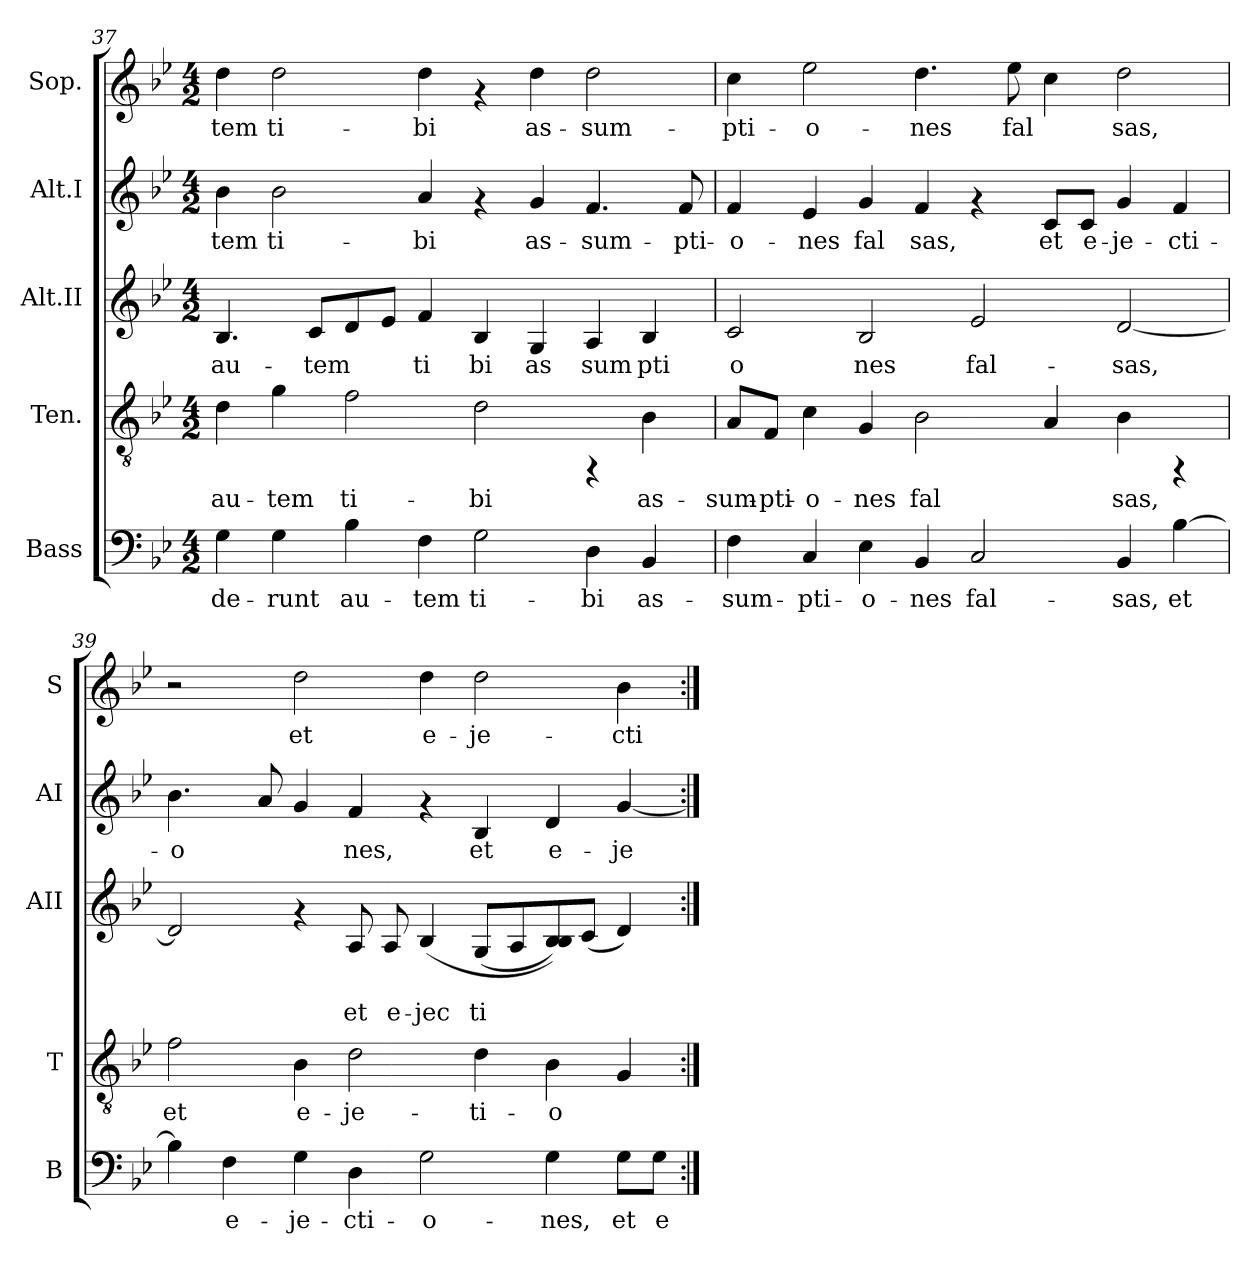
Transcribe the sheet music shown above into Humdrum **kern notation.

**kern	**text	**kern	**text	**kern	**text	**text	**kern	**text	**kern	**text
*part5	*part5	*part4	*part4	*part3	*part3	*part3	*part2	*part2	*part1	*part1
*staff5	*staff5	*staff4	*staff4	*staff3	*staff3	*staff3	*staff2	*staff2	*staff1	*staff1
*I"Bass	*	*I"Ten.	*	*I"Alt.II	*	*	*I"Alt.I	*	*I"Sop.	*
*I'B	*	*I'T	*	*I'AII	*	*	*I'AI	*	*I'S	*
*clefF4	*	*clefGv2	*	*clefG2	*	*	*clefG2	*	*clefG2	*
*k[b-e-]	*	*k[b-e-]	*	*k[b-e-]	*	*	*k[b-e-]	*	*k[b-e-]	*
*B-:	*	*B-:	*	*B-:	*	*	*B-:	*	*B-:	*
*M4/2	*	*M4/2	*	*M4/2	*	*	*M4/2	*	*M4/2	*
=37	=37	=37	=37	=37	=37	=37	=37	=37	=37	=37
!	!LO:LY:b:cj	!	!LO:LY:b:cj	!	!LO:LY:b:cj	!	!	!LO:LY:b:cj	!	!LO:LY:b:cj
4G\	-de-	4d\	au-	4.B-/	au-	.	4b-\	-tem	4dd\	-tem
!	!LO:LY:b:cj	!	!LO:LY:b:cj	!	!	!	!	!LO:LY:b:cj	!	!LO:LY:b:cj
4G\	-runt	4g\	-tem	.	.	.	2b-\	ti-	2dd\	ti-
!	!	!	!	!	!LO:LY:b:cj	!	!	!	!	!
.	.	.	.	8c/L	-tem-	.	.	.	.	.
!	!LO:LY:b:cj	!	!LO:LY:b:cj	!	!LO:LY:b:cj	!	!	!	!	!
4B-\	au-	2f\	ti-	8d/	--	.	.	.	.	.
!	!	!	!	!	!LO:LY:b:cj	!	!	!	!	!
.	.	.	.	8e-/J	--	.	.	.	.	.
!	!LO:LY:b:cj	!	!	!	!LO:LY:b:cj	!	!	!LO:LY:b:cj	!	!LO:LY:b:cj
4F\	-tem	.	.	4f/	-ti	.	4a/	-bi	4dd\	-bi
!	!LO:LY:b:cj	!	!LO:LY:b:cj	!	!LO:LY:b:cj	!	!	!	!	!
2G\	ti-	2d\	-bi	4B-/	bi	.	4rf	.	4rf	.
!	!	!	!	!	!LO:LY:b:cj	!	!	!LO:LY:b:cj	!	!LO:LY:b:cj
.	.	.	.	4G/	as	.	4g/	as-	4dd\	as-
!	!LO:LY:b:cj	!	!	!	!LO:LY:b:cj	!	!	!LO:LY:b:cj	!	!LO:LY:b:cj
4D\	-bi	4rFF	.	4A/	sum	.	4.f/	-sum-	2dd\	-sum-
!	!LO:LY:b:cj	!	!LO:LY:b:cj	!	!LO:LY:b:cj	!	!	!	!	!
4BB-/	as-	4B-\	as-	4B-/	pti	.	.	.	.	.
!	!	!	!	!	!	!	!	!LO:LY:b:cj	!	!
.	.	.	.	.	.	.	8f/	-pti-	.	.
=38	=38	=38	=38	=38	=38	=38	=38	=38	=38	=38
!	!LO:LY:b:cj	!	!LO:LY:b:cj	!	!LO:LY:b:cj	!	!	!LO:LY:b:cj	!	!LO:LY:b:cj
4F\	-sum-	8A/L	-sum-	2c/	o	.	4f/	-o-	4cc\	-pti-
!	!	!	!LO:LY:b:cj	!	!	!	!	!	!	!
.	.	8F/J	-pti-	.	.	.	.	.	.	.
!	!LO:LY:b:cj	!	!LO:LY:b:cj	!	!	!	!	!LO:LY:b:cj	!	!LO:LY:b:cj
4C/	-pti-	4c\	-o-	.	.	.	4e-/	-nes	2ee-\	-o-
!	!LO:LY:b:cj	!	!LO:LY:b:cj	!	!LO:LY:b:cj	!	!	!LO:LY:b:cj	!	!
4E-\	-o-	4G/	-nes	2B-/	nes	.	4g/	fal	.	.
!	!LO:LY:b:cj	!	!LO:LY:b:cj	!	!	!	!	!LO:LY:b:cj	!	!LO:LY:b:cj
4BB-/	-nes	2B-\	fal-	.	.	.	4f/	sas,	4.dd\	-nes
!	!LO:LY:b:cj	!	!	!	!LO:LY:b:cj	!	!	!	!	!
2C/	fal-	.	.	2e-/	fal-	.	4rf	.	.	.
!	!	!	!	!	!	!	!	!	!	!LO:LY:b:cj
.	.	.	.	.	.	.	.	.	8ee-\	fal-
!	!	!	!LO:LY:b:cj	!	!	!	!	!LO:LY:b:cj	!	!LO:LY:b:cj
.	.	4A/	--	.	.	.	8c/L	et	4cc\	--
!	!	!	!	!	!	!	!	!LO:LY:b:cj	!	!
.	.	.	.	.	.	.	8c/J	e-	.	.
!	!LO:LY:b:cj	!	!LO:LY:b:cj	!	!LO:LY:b:cj	!	!	!LO:LY:b:cj	!	!LO:LY:b:cj
4BB-/	-sas,	4B-\	-sas,	[>2d/	-sas,	.	4g/	-je-	2dd\	-sas,
!	!LO:LY:b:cj	!	!	!	!	!	!	!LO:LY:b:cj	!	!
[>4B-\	et	4rFF	.	.	.	.	4f/	-cti-	.	.
!!LO:PB:g=z
=39	=39	=39	=39	=39	=39	=39	=39	=39	=39	=39
!	!LO:LY:b:cj	!	!LO:LY:b:cj	!	!LO:LY:b:cj	!LO:LY:b:cj	!	!LO:LY:b:cj	!	!
4B-\]	.	2f\	et	2d/]	.	.	4.b-\	-o-	2r	.
!	!LO:LY:b:cj	!	!	!	!	!	!	!	!	!
4F\	e-	.	.	.	.	.	.	.	.	.
!	!	!	!	!	!	!	!	!LO:LY:b:cj	!	!
.	.	.	.	.	.	.	8a/	--	.	.
!	!LO:LY:b:cj	!	!LO:LY:b:cj	!	!	!	!	!LO:LY:b:cj	!	!LO:LY:b:cj
4G\	-je-	4B-\	e-	4rf	.	.	4g/	--	2dd\	et
!	!LO:LY:b:cj	!	!LO:LY:b:cj	!	!LO:LY:b:cj	!LO:LY:b:cj	!	!LO:LY:b:cj	!	!
4D\	-cti-	2d\	-je-	8A/	.	et	4f/	-nes,	.	.
!	!	!	!	!	!LO:LY:b:cj	!LO:LY:b:cj	!	!	!	!
.	.	.	.	8A/	.	e-	.	.	.	.
!	!LO:LY:b:cj	!	!	!	!LO:LY:b:cj	!LO:LY:b:cj	!	!	!	!LO:LY:b:cj
2G\	-o-	.	.	(>4B-/	-	jec	4rf	.	4dd\	e-
!	!	!	!LO:LY:b:cj	!	!LO:LY:b:cj	!LO:LY:b:cj	!	!LO:LY:b:cj	!	!LO:LY:b:cj
.	.	4d\	-ti-	(>8G/L	.	ti-	4B-/	et	2dd\	-je-
!	!	!	!	!	!LO:LY:b:cj	!LO:LY:b:cj	!	!	!	!
.	.	.	.	8A/	-	-	.	.	.	.
!	!LO:LY:b:cj	!	!LO:LY:b:cj	!	!LO:LY:b:cj	!LO:LY:b:cj	!	!LO:LY:b:cj	!	!
4G\	-nes,	4B-\	-o-	8B-/ 8B-/))	-	-	4d/	e-	.	.
!	!	!	!	!	!LO:LY:b:cj	!LO:LY:b:cj	!	!	!	!
.	.	.	.	(<8c/J	-	-	.	.	.	.
!	!LO:LY:b:cj	!	!LO:LY:b:cj	!	!LO:LY:b:cj	!LO:LY:b:cj	!	!LO:LY:b:cj	!	!LO:LY:b:cj
8G\L	et	4G/	--	4d/)	-	-	[<4g/	-je-	4b-\	-cti-
!	!LO:LY:b:cj	!	!	!	!	!	!	!	!	!
8G\J	e-	.	.	.	.	.	.	.	.	.
=:|!	=:|!	=:|!	=:|!	=:|!	=:|!	=:|!	=:|!	=:|!	=:|!	=:|!
*-	*-	*-	*-	*-	*-	*-	*-	*-	*-	*-
